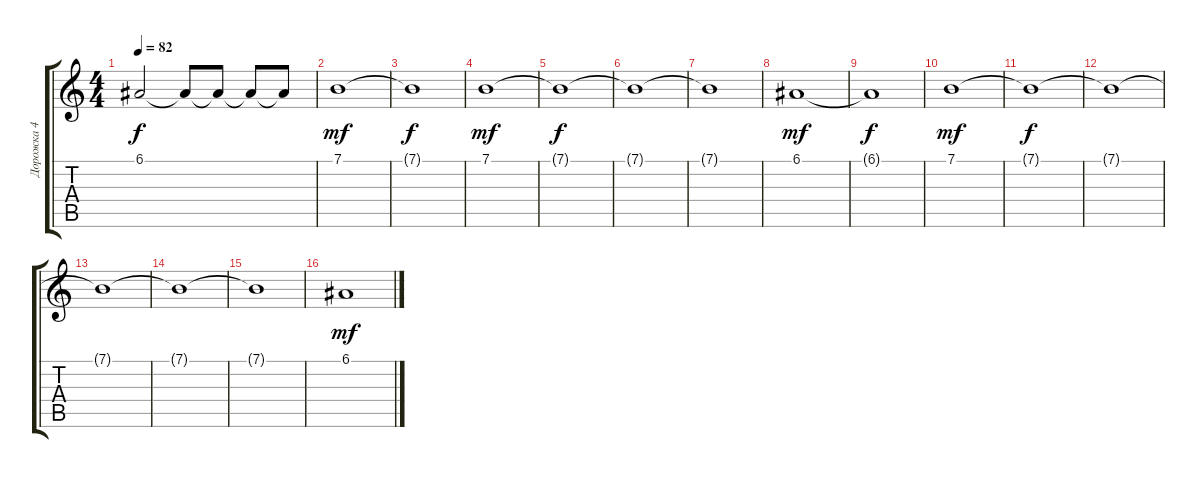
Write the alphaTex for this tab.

\track ("Дорожка 4" "Дорожка 4") {instrument synthstrings2}
\staff {score tabs}
\tuning (E4 B3 G3 D3 A2 E2) {hide}
\ts (4 4)
\tempo 82
\clef g2
\ks c
6.1{t}.2{dy f} 6.1{t}.8 6.1{t}.8 6.1{t}.8 6.1{t}.8 |
7.1.1{dy mf} |
7.1{t}.1{dy f} |
7.1.1{dy mf} |
7.1{t}.1{dy f} |
7.1{t}.1 |
7.1{t}.1 |
6.1.1{dy mf} |
6.1{t}.1{dy f} |
7.1.1{dy mf} |
7.1{t}.1{dy f} |
7.1{t}.1 |
7.1{t}.1 |
7.1{t}.1 |
7.1{t}.1 |
6.1.1{dy mf}
